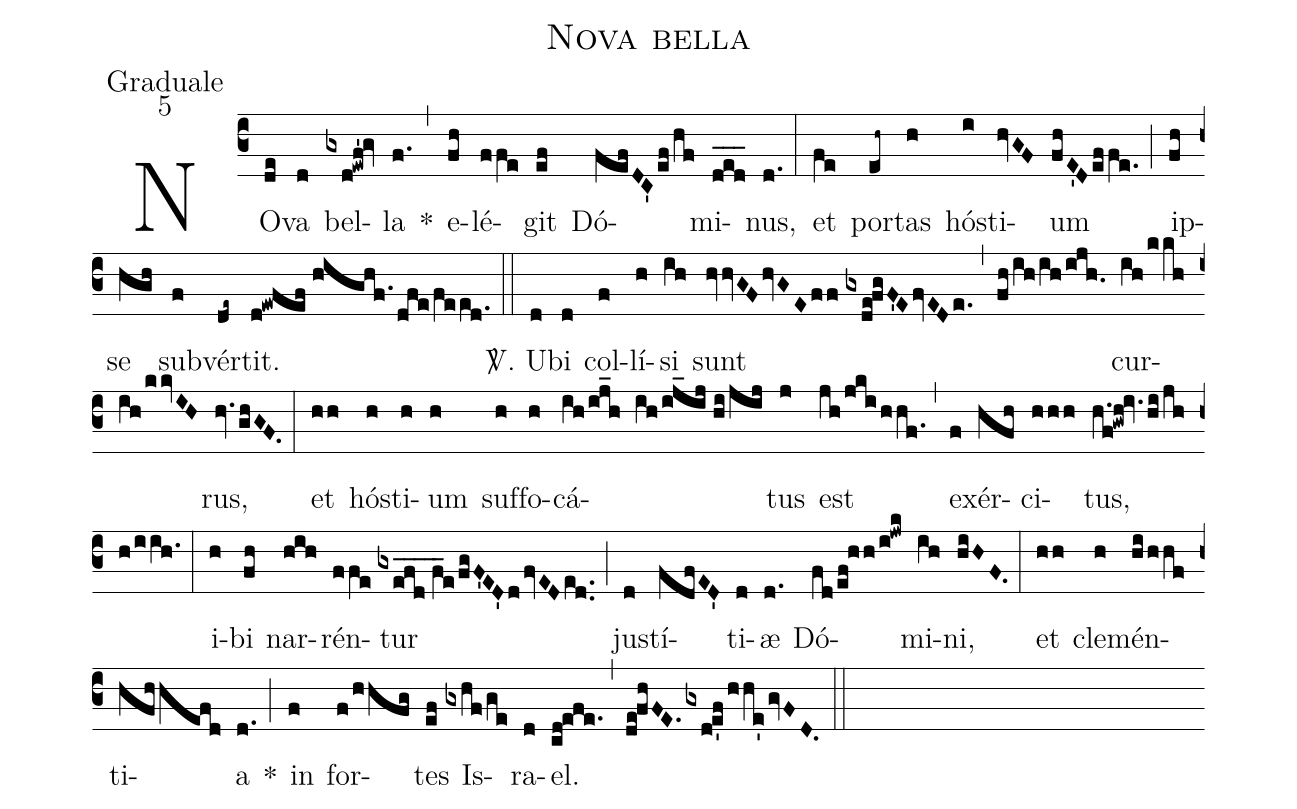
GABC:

name:Nova bella;
office-part:Graduale;
mode:5;
%%
(c3) NO(de)va(d) bel(gxd!ewf'!gv)la(f.) *(,) e(fh)lé(ffe)git(ef) Dó(fefDC'ef/hf)mi(ded___)nus,(d.) (:)
et(fe) por(eh~)tas(h) hós(i)ti(hvGF)um(fhE'Deffe.) (;) ip(fh)se(hgh) sub(f)vér(de~)tit.(d!ewfef//highf./dfe/feed.) (::)
<sp>V/</sp>. U(d)bi(d) col(f)lí(h)si(ih) sunt(hvvGFhvGEff//gxde!fgF'EfvEDe.) (,) (fh/ih/ih/ijh.) cur(ih/kkh/ih/kkvIH)rus,(hv.ghGF.) (:)
et(hh) hós(h)ti(h)um(h) suf(h)fo(h)cá(ih/ij_h ih/ij_ij//hi/jij)tus(j) est(jh/jki/hhf.) (,) ex(f)ér(hfh)ci(hhh)tus,(h.f!gwh!iv.hi/jhh/iih.) (:)
i(h)bi(fh) nar(hih)rén(ffe)tur(gxefd___//f_e/fgF'ED'dfvEDed..) (;) jus(d)tí(fdfED')ti(d)æ(d.) Dó(fd/ef!hh/i!jwk)mi(ih)ni,(hiHF.) (:)
et(hh) cle(h)mén(hi/hhf)ti(hfhhefd)a(d.) *(;) in(f) for(f/hhfg)tes(ef) Is(gxhf/ge)ra(d)el.(cd!efe.) (,) (de!fhFE.gx!d!e'f/hhe'gvFD.) (::)
